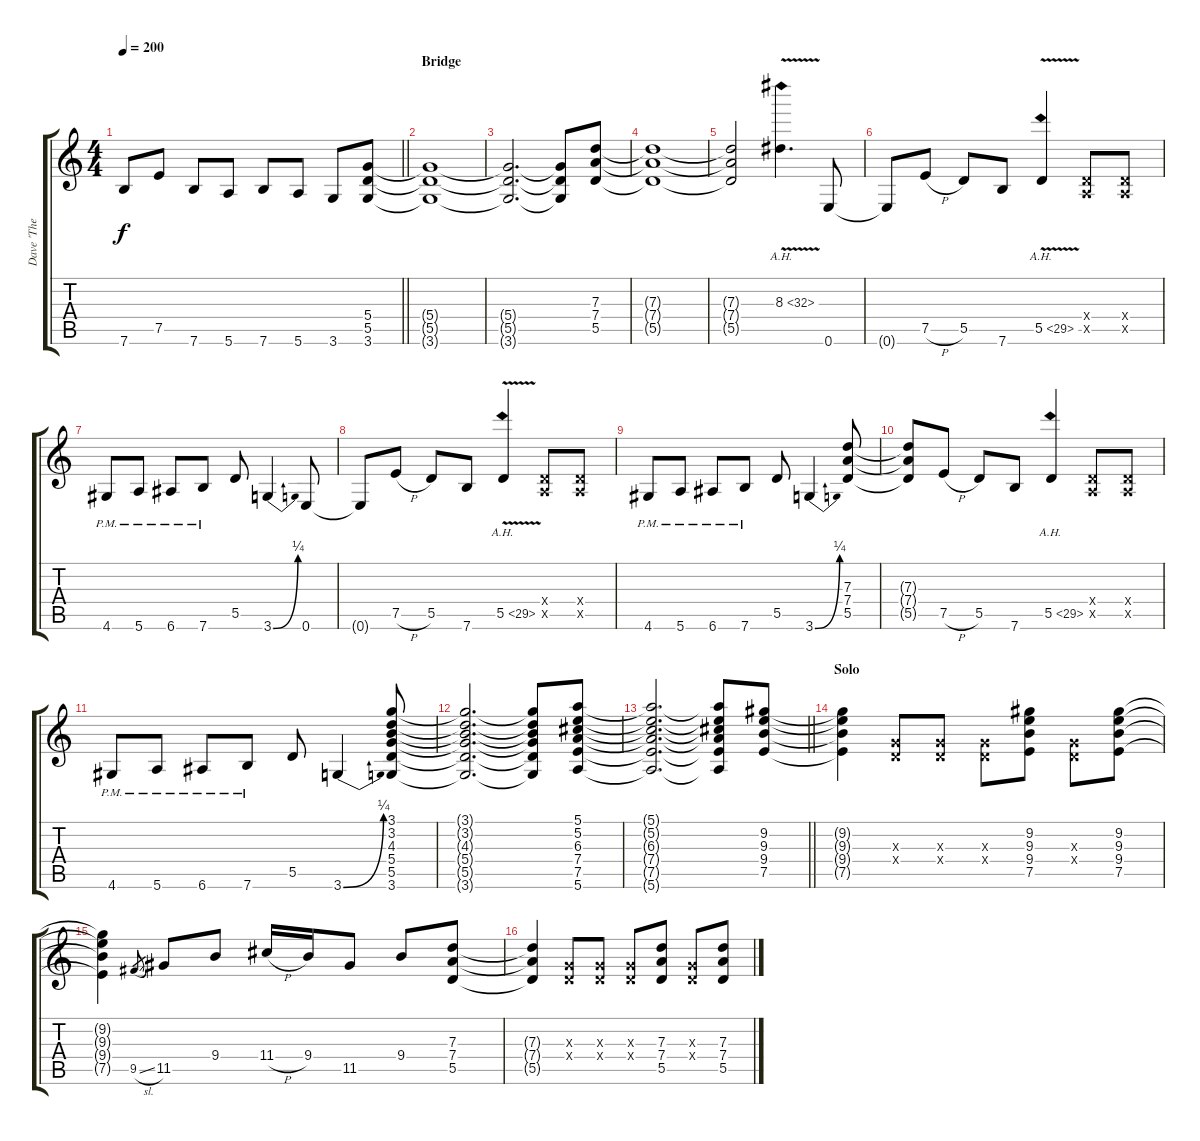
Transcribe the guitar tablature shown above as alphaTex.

\track ("Dave 'The Snake' Sabo - Rhytm" "Dave 'The ") {instrument distortionguitar}
\staff {score tabs}
\tuning (E4 B3 G3 D3 A2 E2) {hide}
\ts (4 4)
\tempo 200
\clef g2
\barLineRight lightlight
\ks c
7.6.8{dy f} 7.5.8 7.6.8 5.6.8 7.6.8 5.6.8 3.6.8 (5.4 5.5 3.6).8 |
\section ("" "Bridge")
(5.4{t} 5.5{t} 3.6{t}).1 |
(5.4{t} 5.5{t} 3.6{t}).2{d} (5.4{t} 5.5{t} 3.6{t}).8 (7.3 7.4 5.5).8 |
(7.3{t} 7.4{t} 5.5{t}).1 |
(7.3{t} 7.4{t} 5.5{t}).2 8.3{ah 24 v}.4{d} 0.6.8 |
0.6{t}.8 7.5{h}.8 5.5.8 7.6.8 5.5{ah 24 v}.4 (0.4{x} 0.5{x}).8 (0.4{x} 0.5{x}).8 |
4.6{pm}.8 5.6{pm}.8 6.6{pm}.8 7.6{pm}.8 5.5.8 3.6{be (bend 0 0 60 1)}.4 0.6.8 |
0.6{t}.8 7.5{h}.8 5.5.8 7.6.8 5.5{ah 24 v}.4 (0.4{x} 0.5{x}).8 (0.4{x} 0.5{x}).8 |
4.6{pm}.8 5.6{pm}.8 6.6{pm}.8 7.6{pm}.8 5.5.8 3.6{be (bend 0 0 60 1)}.4 (7.3 7.4 5.5).8 |
(7.3{t} 7.4{t} 5.5{t}).8 7.5{h}.8 5.5.8 7.6.8 5.5{ah 24}.4 (0.4{x} 0.5{x}).8 (0.4{x} 0.5{x}).8 |
4.6{pm}.8 5.6{pm}.8 6.6{pm}.8 7.6{pm}.8 5.5.8 3.6{be (bend 0 0 60 1)}.4 (3.1 3.2 4.3 5.4 5.5 3.6).8 |
(3.1{t} 3.2{t} 4.3{t} 5.4{t} 5.5{t} 3.6{t}).2{d} (3.1{t} 3.2{t} 4.3{t} 5.4{t} 5.5{t} 3.6{t}).8 (5.1 5.2 6.3 7.4 7.5 5.6).8 |
\barLineRight lightlight
(5.1{t} 5.2{t} 6.3{t} 7.4{t} 7.5{t} 5.6{t}).2{d} (5.1{t} 5.2{t} 6.3{t} 7.4{t} 7.5{t} 5.6{t}).8 (9.2 9.3 9.4 7.5).8{volume 10} |
\section ("" "Solo")
(9.2{t} 9.3{t} 9.4{t} 7.5{t}).4 (0.3{x} 0.4{x}).8 (0.3{x} 0.4{x}).8 (0.3{x} 0.4{x}).8 (9.2 9.3 9.4 7.5).8 (0.3{x} 0.4{x}).8 (9.2 9.3 9.4 7.5).8 |
(9.2{t} 9.3{t} 9.4{t} 7.5{t}).4 9.5{sl}.8{gr} 11.5.8 9.4.8 11.4{h}.16 9.4.16 11.5.8 9.4.8 (7.3 7.4 5.5).8 |
(7.3{t} 7.4{t} 5.5{t}).4 (0.3{x} 0.4{x}).8 (0.3{x} 0.4{x}).8 (0.3{x} 0.4{x}).8 (7.3 7.4 5.5).8 (0.3{x} 0.4{x}).8 (7.3 7.4 5.5).8
